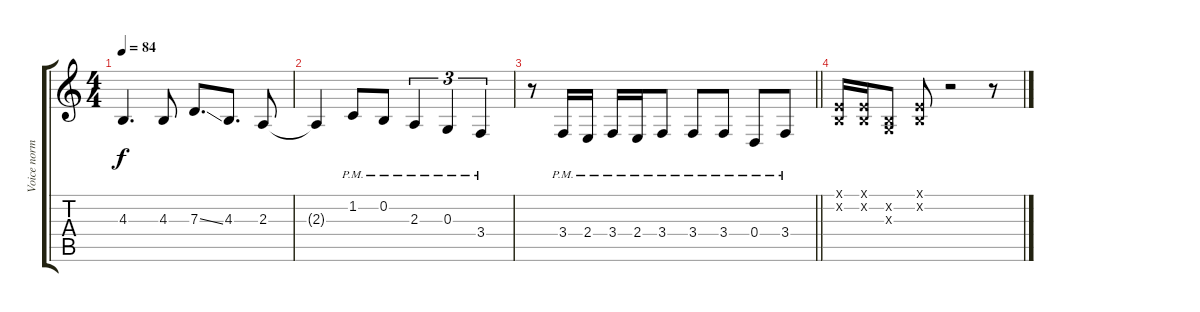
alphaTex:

\track ("Voice normal ( without capo)" "Voice norm") {instrument lead6voice}
\staff {score tabs}
\tuning (E4 B3 G3 D3 A2 E2) {hide}
\ts (4 4)
\tempo 84
\clef g2
\ks c
4.3.4{d dy f} 4.3.8 7.3{ss}.8{d} 4.3.8{d} 2.3.8 |
2.3{t}.4 1.2{pm}.8 0.2{pm}.8 2.3{pm}.4{tu (3 2)} 0.3{pm}.4{tu (3 2)} 3.4{pm}.4{tu (3 2)} |
\barLineRight lightlight
r.8 3.4{pm}.16 2.4{pm}.16 3.4{pm}.16 2.4{pm}.16 3.4{pm}.8 3.4{pm}.8 3.4{pm}.8 0.4{pm}.8 3.4{pm}.8 |
(0.1{x} 0.2{x}).16 (0.1{x} 0.2{x}).16 (0.2{x} 0.3{x}).8 (0.1{x} 0.2{x}).8 r.2 r.8
